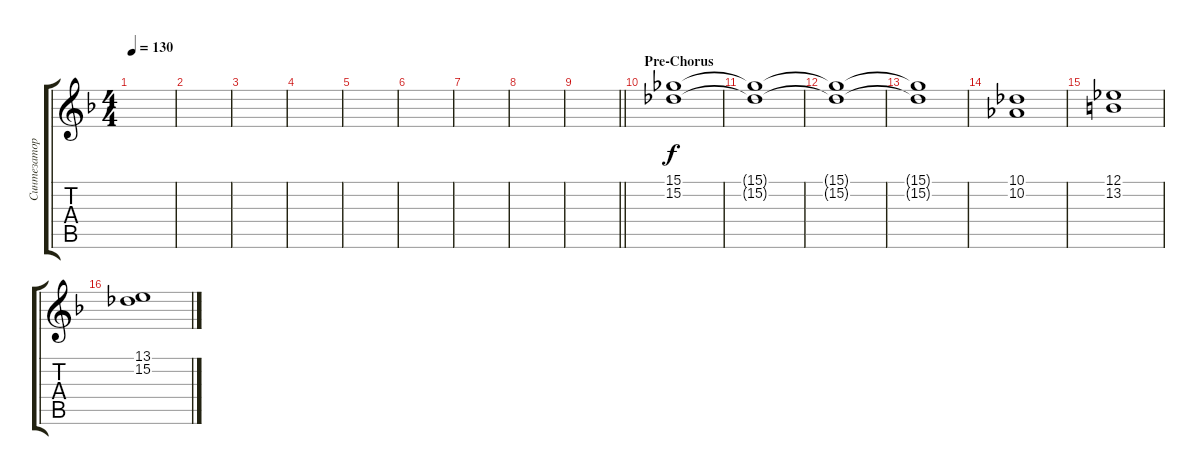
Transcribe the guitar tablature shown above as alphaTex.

\track ("Синтезатор" "Синтезатор") {instrument stringensemble1}
\staff {score tabs}
\tuning (Eb4 Bb3 Gb3 Db3 Ab2 Eb2) {hide}
\ts (4 4)
\tempo 130
\clef g2
\ks dminor
|
|
|
|
|
|
|
|
\barLineRight lightlight
|
\section ("" "Pre-Chorus")
(15.1 15.2).1 |
(15.1{t} 15.2{t}).1 |
(15.1{t} 15.2{t}).1 |
(15.1{t} 15.2{t}).1 |
(10.1 10.2).1 |
(12.1 13.2).1 |
(13.1 15.2).1
